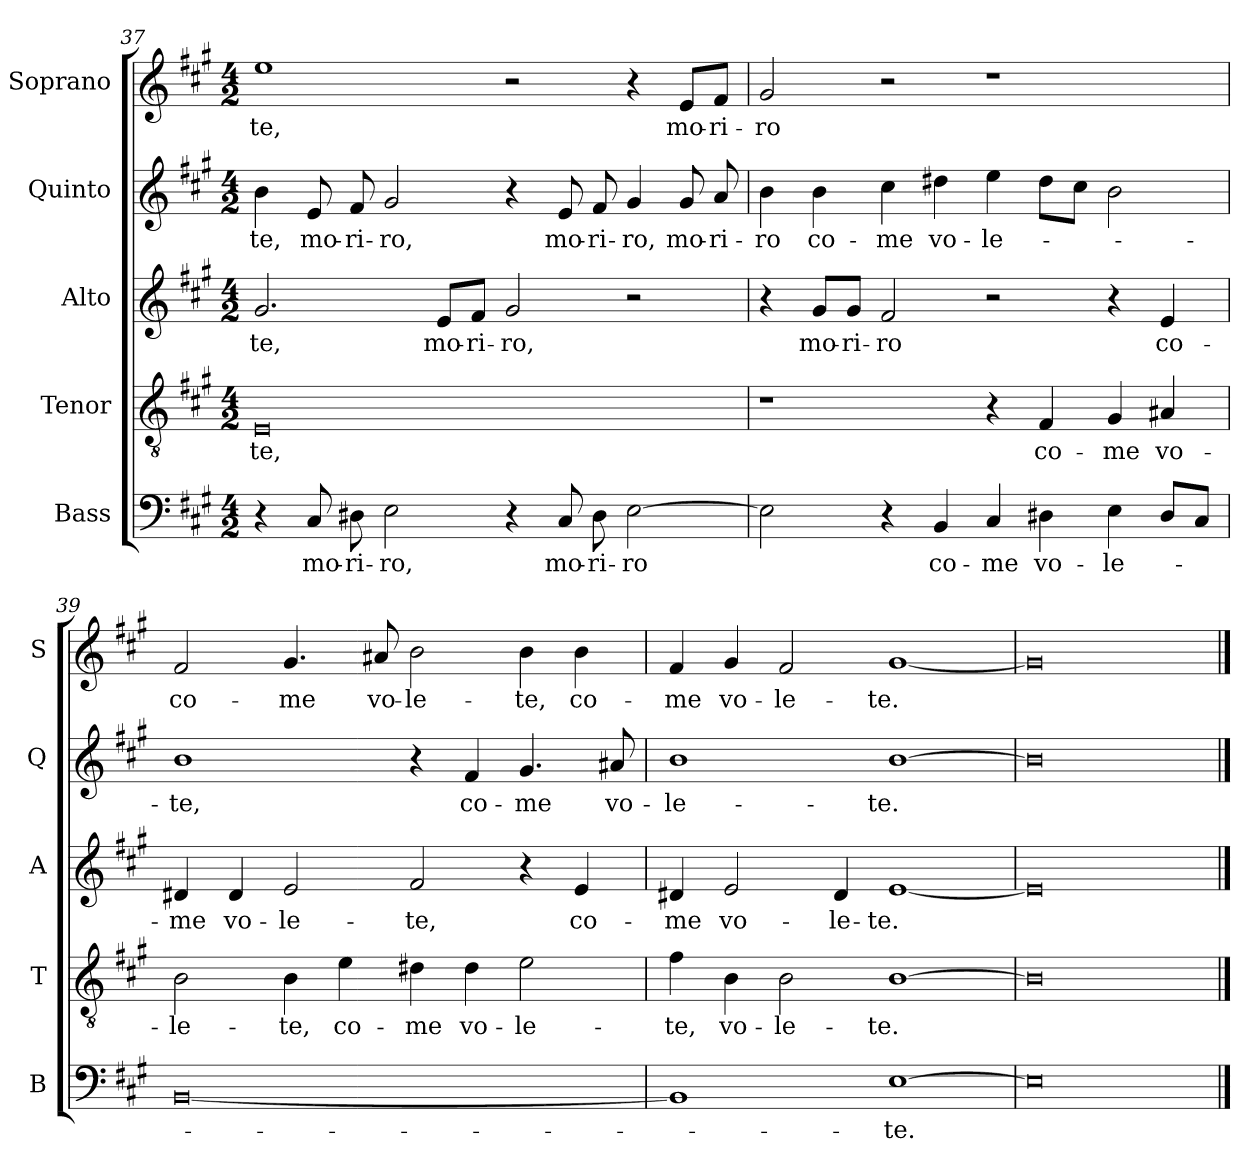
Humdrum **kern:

**kern	**text	**kern	**text	**kern	**text	**kern	**text	**kern	**text
*part5	*part5	*part4	*part4	*part3	*part3	*part2	*part2	*part1	*part1
*staff5	*staff5	*staff4	*staff4	*staff3	*staff3	*staff2	*staff2	*staff1	*staff1
*I"Bass	*	*I"Tenor	*	*I"Alto	*	*I"Quinto	*	*I"Soprano	*
*I'B	*	*I'T	*	*I'A	*	*I'Q	*	*I'S	*
!!LO:PB:g=z
*clefF4	*	*clefGv2	*	*clefG2	*	*clefG2	*	*clefG2	*
*k[f#c#g#]	*	*k[f#c#g#]	*	*k[f#c#g#]	*	*k[f#c#g#]	*	*k[f#c#g#]	*
*A:	*	*A:	*	*A:	*	*A:	*	*A:	*
*M4/2	*	*M4/2	*	*M4/2	*	*M4/2	*	*M4/2	*
=37	=37	=37	=37	=37	=37	=37	=37	=37	=37
!	!	!	!LO:LY:b	!	!LO:LY:b	!	!LO:LY:b	!	!LO:LY:b
4r	.	0E	-te,	2.g#/	-te,	4b\	-te,	1ee	-te,
!	!LO:LY:b	!	!	!	!	!	!LO:LY:b	!	!
8C#/	mo-	.	.	.	.	8e/	mo-	.	.
!	!LO:LY:b	!	!	!	!	!	!LO:LY:b	!	!
8D#X\	-ri-	.	.	.	.	8f#/	-ri-	.	.
!	!LO:LY:b	!	!	!	!	!	!LO:LY:b	!	!
2E\	-ro,	.	.	.	.	2g#/	-ro,	.	.
!	!	!	!	!	!LO:LY:b	!	!	!	!
.	.	.	.	8e/L	mo-	.	.	.	.
!	!	!	!	!	!LO:LY:b	!	!	!	!
.	.	.	.	8f#/J	-ri-	.	.	.	.
!	!	!	!	!	!LO:LY:b	!	!	!	!
4r	.	.	.	2g#/	-ro,	4r	.	2r	.
!	!LO:LY:b	!	!	!	!	!	!LO:LY:b	!	!
8C#/	mo-	.	.	.	.	8e/	mo-	.	.
!	!LO:LY:b	!	!	!	!	!	!LO:LY:b	!	!
8D#\	-ri-	.	.	.	.	8f#/	-ri-	.	.
!	!LO:LY:b	!	!	!	!	!	!LO:LY:b	!	!
[2E\	-ro	.	.	2r	.	4g#/	-ro,	4r	.
!	!	!	!	!	!	!	!LO:LY:b	!	!LO:LY:b
.	.	.	.	.	.	8g#/	mo-	8e/L	mo-
!	!	!	!	!	!	!	!LO:LY:b	!	!LO:LY:b
.	.	.	.	.	.	8a/	-ri-	8f#/J	-ri-
=38	=38	=38	=38	=38	=38	=38	=38	=38	=38
!	!	!	!	!	!	!	!LO:LY:b	!	!LO:LY:b
2E\]	.	1r	.	4r	.	4b\	-ro	2g#/	-ro
!	!	!	!	!	!LO:LY:b	!	!LO:LY:b	!	!
.	.	.	.	8g#/L	mo-	4b\	co-	.	.
!	!	!	!	!	!LO:LY:b	!	!	!	!
.	.	.	.	8g#/J	-ri-	.	.	.	.
!	!	!	!	!	!LO:LY:b	!	!LO:LY:b	!	!
4r	.	.	.	2f#/	-ro	4cc#\	-me	2r	.
!	!LO:LY:b	!	!	!	!	!	!LO:LY:b	!	!
4BB/	co-	.	.	.	.	4dd#X\	vo-	.	.
!	!LO:LY:b	!	!	!	!	!	!LO:LY:b	!	!
4C#/	-me	4r	.	2r	.	4ee\	-le-	1r	.
!	!LO:LY:b	!	!LO:LY:b	!	!	!	!	!	!
4D#X\	vo-	4F#/	co-	.	.	8dd#\L	.	.	.
.	.	.	.	.	.	8cc#\J	.	.	.
!	!LO:LY:b	!	!LO:LY:b	!	!	!	!	!	!
4E\	-le-	4G#/	-me	4r	.	2b\	.	.	.
!	!	!	!LO:LY:b	!	!LO:LY:b	!	!	!	!
8D#/L	.	4A#X/	vo-	4e/	co-	.	.	.	.
8C#/J	.	.	.	.	.	.	.	.	.
=39	=39	=39	=39	=39	=39	=39	=39	=39	=39
!	!	!	!LO:LY:b	!	!LO:LY:b	!	!LO:LY:b	!	!LO:LY:b
[0BB	.	2B\	-le-	4d#X/	-me	1b	-te,	2f#/	co-
!	!	!	!	!	!LO:LY:b	!	!	!	!
.	.	.	.	4d#/	vo-	.	.	.	.
!	!	!	!LO:LY:b	!	!LO:LY:b	!	!	!	!LO:LY:b
.	.	4B\	-te,	2e/	-le-	.	.	4.g#/	-me
!	!	!	!LO:LY:b	!	!	!	!	!	!
.	.	4e\	co-	.	.	.	.	.	.
!	!	!	!	!	!	!	!	!	!LO:LY:b
.	.	.	.	.	.	.	.	8a#X/	vo-
!	!	!	!LO:LY:b	!	!LO:LY:b	!	!	!	!LO:LY:b
.	.	4d#X\	-me	2f#/	-te,	4r	.	2b\	-le-
!	!	!	!LO:LY:b	!	!	!	!LO:LY:b	!	!
.	.	4d#\	vo-	.	.	4f#/	co-	.	.
!	!	!	!LO:LY:b	!	!	!	!LO:LY:b	!	!LO:LY:b
.	.	2e\	-le-	4r	.	4.g#/	-me	4b\	-te,
!	!	!	!	!	!LO:LY:b	!	!	!	!LO:LY:b
.	.	.	.	4e/	co-	.	.	4b\	co-
!	!	!	!	!	!	!	!LO:LY:b	!	!
.	.	.	.	.	.	8a#X/	vo-	.	.
!!LO:LB:g=z
=40	=40	=40	=40	=40	=40	=40	=40	=40	=40
!	!	!	!LO:LY:b	!	!LO:LY:b	!	!LO:LY:b	!	!LO:LY:b
1BB]	.	4f#\	-te,	4d#X/	-me	1b	-le-	4f#/	-me
!	!	!	!LO:LY:b	!	!LO:LY:b	!	!	!	!LO:LY:b
.	.	4B\	vo-	2e/	vo-	.	.	4g#/	vo-
!	!	!	!LO:LY:b	!	!	!	!	!	!LO:LY:b
.	.	2B\	-le-	.	.	.	.	2f#/	-le-
!	!	!	!	!	!LO:LY:b	!	!	!	!
.	.	.	.	4d#/	-le-	.	.	.	.
!	!LO:LY:b	!	!LO:LY:b	!	!LO:LY:b	!	!LO:LY:b	!	!LO:LY:b
[1E	-te.	[1B	-te.	[1e	-te.	[1b	-te.	[1g#	-te.
=41	=41	=41	=41	=41	=41	=41	=41	=41	=41
0E]	.	0B]	.	0e]	.	0b]	.	0g#]	.
==	==	==	==	==	==	==	==	==	==
*-	*-	*-	*-	*-	*-	*-	*-	*-	*-
